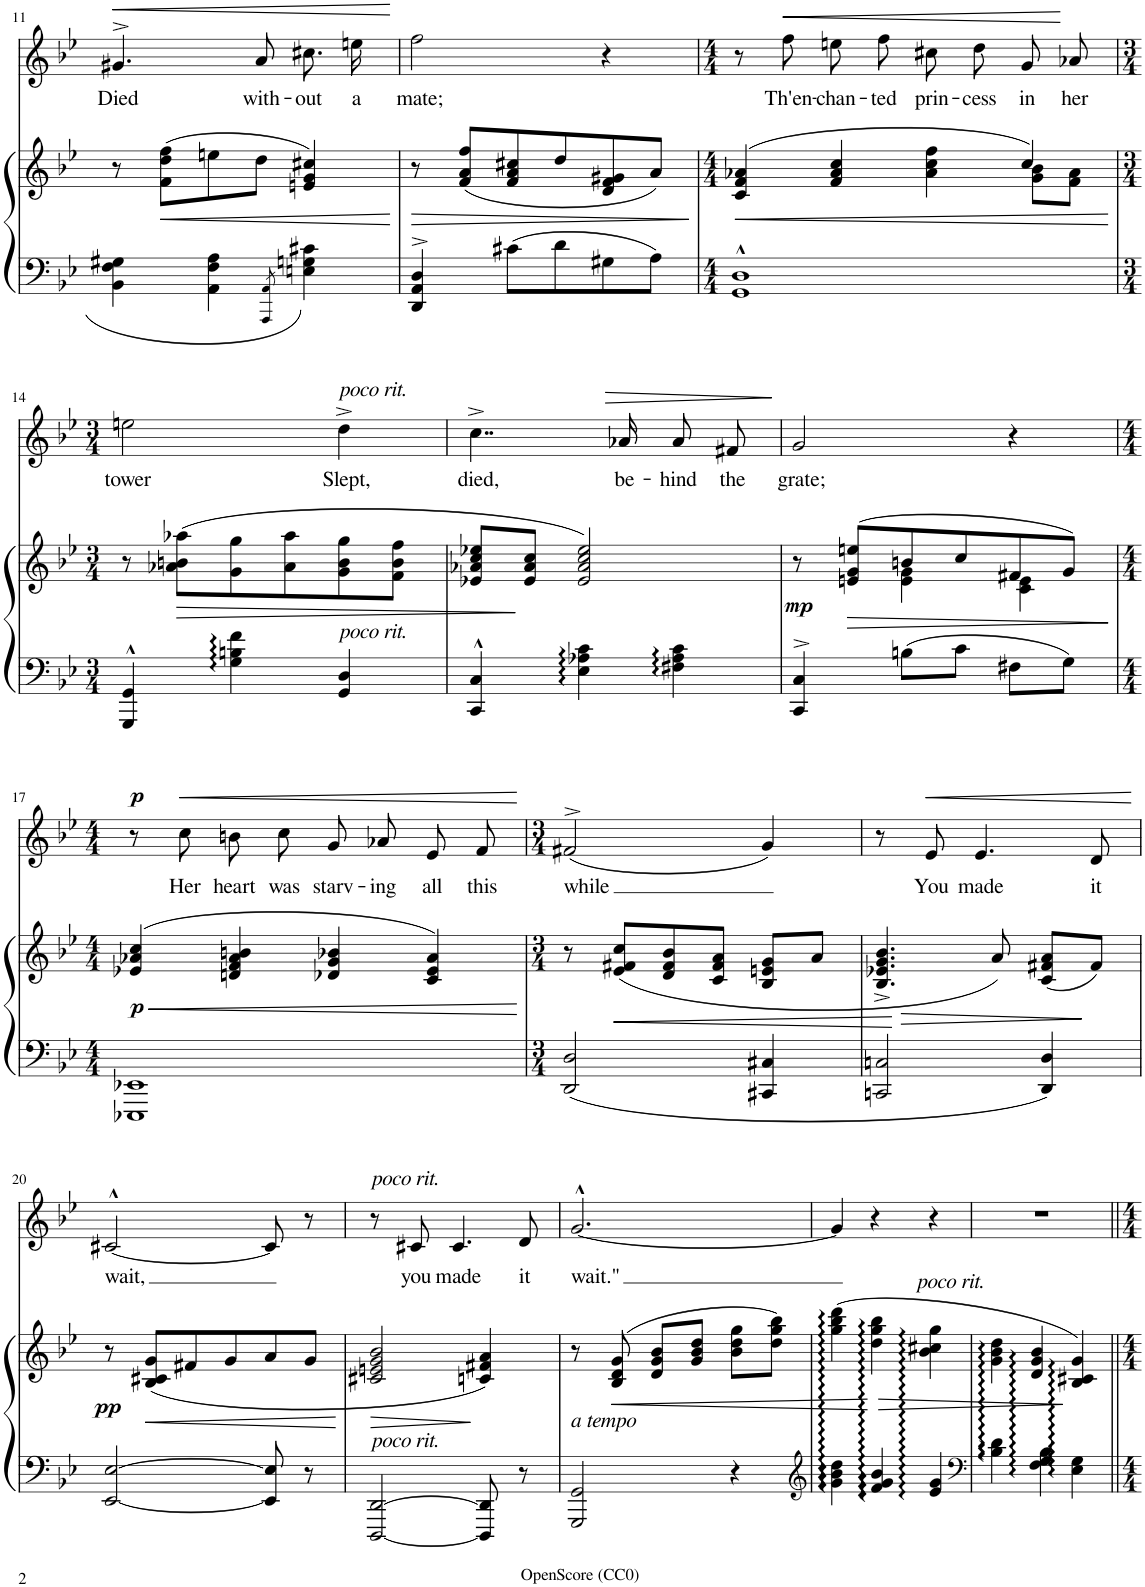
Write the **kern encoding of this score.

**kern	**kern	**dynam	**kern	**text	**dynam
*part2	*part2	*part2	*part1	*part1	*part1
*staff3	*staff2	*staff2/3	*staff1	*staff1	*staff1
*I"Piano	*	*	*I"Voice	*	*
*I'Pno	*	*	*	*	*
!!LO:PB:g=z
*clefF4	*clefG2	*	*clefG2	*	*
*k[b-e-]	*k[b-e-]	*	*k[b-e-]	*	*
*M3/4	*M3/4	*	*M3/4	*	*
=11	=11	=11	=11	=11	=11
!	!	!	!	!LO:LY:b	!LO:HP:b
4BB-\ 4F\ 4G#X\	8r	.	4.g#X^>/	Died	<
!	!	!LO:HP:b	!	!	!
.	(8f\ 8dd\ 8ff\L	<	.	.	.
4AA\ 4F\ 4A\	8een\	.	.	.	.
!	!	!	!	!LO:LY:b	!
.	8dd\J	.	8a/	with-	.
8qAAA/ 8qAA/	.	.	.	.	.
!	!	!	!	!LO:LY:b	!
4En\ 4Gn\ 4c#X\	4en/ 4g/ 4cc#X/)	.	8.cc#X\L	-out	.
!	!	!	!	!LO:LY:b	!
.	.	.	16een\Jk	a	.
.	.	[	.	.	[
=12	=12	=12	=12	=12	=12
!	!	!LO:HP:b	!	!LO:LY:b	!
4DD/^> 4AA/^> 4D/^>	8r	>	2ff\	mate;	.
.	(8f/ 8a/ 8ff/L	.	.	.	.
8c#X\L	8f/ 8a/ 8cc#X/	.	.	.	.
8d\	8dd/	.	.	.	.
8G#X\	8d/ 8f/ 8g#X/	.	4r	.	.
8A\J	8a/J)	.	.	.	.
.	.	]	.	.	.
=13	=13	=13	=13	=13	=13
*M4/4	*M4/4	*	*M4/4	*	*
!	!	!LO:HP:b	!	!	!
*	*^	*	*	*	*
1GG^^ 1D^^	(4c/ 4f/ 4a-X/	2.ryy	<	8r	.	.
!	!	!	!	!	!LO:LY:b	!LO:HP:b
.	.	.	.	8ff\	Th'en-	<
!	!	!	!	!	!LO:LY:b	!
.	4f/ 4a-/ 4cc/	.	.	8een\L	-chan-	.
!	!	!	!	!	!LO:LY:b	!
.	.	.	.	8ff\J	-ted	.
!	!	!	!	!	!LO:LY:b	!
.	4a-\ 4cc\ 4ff\	.	.	8cc#X\L	prin-	.
!	!	!	!	!	!LO:LY:b	!
.	.	.	.	8dd\J	-cess	.
!	!	!	!	!	!LO:LY:b	!
.	4cc/)	8g\ 8b-\L	.	8g/L	in	.
!	!	!	!	!	!LO:LY:b	!
.	.	8f\ 8a-\J	.	8a-X/J	her	[
*	*v	*v	*	*	*	*
.	.	[	.	.	.
!!LO:LB:g=z
=14	=14	=14	=14	=14	=14
*M3/4	*M3/4	*	*M3/4	*	*
!	!	!	!	!LO:LY:b	!
4GGG/^^ 4GG/^^	8r	.	2een\	tower	.
!	!	!LO:HP:b	!	!	!
.	(8a-X\ 8bn\ 8aa-X\L	>	.	.	.
4G\ 4Bn\ 4f\	8g\ 8gg\	.	.	.	.
.	8a-\ 8aa-\	.	.	.	.
!	!	!	!LO:TX:a:i:t=poco rit.	!	!
!	!LO:TX:b:i:t=poco rit.	!	!	!	!
!	!	!	!	!LO:LY:b	!
4GG/ 4D/	8g\ 8b\ 8gg\	.	4dd^\	Slept,	.
.	8f\ 8b\ 8ff\J	.	.	.	.
=15	=15	=15	=15	=15	=15
!	!	!	!	!LO:LY:b	!
*	*	*	*^	*	*
4CC/^^ 4C/^^	8e-X/ 8a-X/ 8cc/ 8ee-X/L	.	4..cc^\	4.ryy	died,	.
.	8e-/ 8a-/ 8cc/J	]	.	.	.	.
4E-\ 4A-X\ 4c\	2e-/ 2a-/ 2cc/ 2ee-/)	.	.	.	.	.
!	!	!	!	!	!	!LO:HP:b
.	.	.	.	8ryy	.	>
!	!	!	!	!	!LO:LY:b	!
.	.	.	16a-X/	.	be-	.
!	!	!	!	!	!LO:LY:b	!
4F#X\ 4A-\ 4c\	.	.	8a-/L	4ryy	-hind	.
!	!	!	!	!	!LO:LY:b	!
.	.	.	8f#X/J	.	the	.
*	*	*	*v	*v	*	*
=16	=16	=16	=16	=16	=16
*	*^	*	*	*	*
!	!	!	!LO:DY:b	!	!LO:LY:b	!
4CC/^> 4C/^>	8r	4ryy	mp	2g/	grate;	.
!	!	!	!LO:HP:b	!	!	!
.	(8en/ 8g/ 8een/L	.	>	.	.	.
8Bn\L	8bn/	4e\ 4g\	.	.	.	.
8c\J	8cc/	.	.	.	.	.
8F#X\L	8f#X/	4c\ 4e\	.	4r	.	.
8G\J	8g/J)	.	.	.	.	.
*	*v	*v	*	*	*	*
.	.	]	.	.	.
!!LO:LB:g=z
=17	=17	=17	=17	=17	=17
*M4/4	*M4/4	*	*M4/4	*	*
!	!	!LO:HP:b	!	!	!
!	!	!LO:DY:n=1:b	!	!	!LO:DY:a
1EEE-X 1EE-X	(>4e-X/ 4a-X/ 4cc/	< p	8r	.	p
!	!	!	!	!LO:LY:b	!LO:HP:b
.	.	.	8cc\	Her	<
!	!	!	!	!LO:LY:b	!
.	4dn/ 4f/ 4a-/ 4bn/	.	8bn\L	heart	.
!	!	!	!	!LO:LY:b	!
.	.	.	8cc\J	was	.
!	!	!	!	!LO:LY:b	!
.	4d-X/ 4g/ 4b-X/	.	8g/L	starv-	.
!	!	!	!	!LO:LY:b	!
.	.	.	8a-X/J	-ing	.
!	!	!	!	!LO:LY:b	!
.	4c/ 4e-/ 4a-/)	.	8e-/L	all	.
!	!	!	!	!LO:LY:b	!
.	.	.	8f/J	this	.
.	.	[	.	.	]
=18	=18	=18	=18	=18	=18
*M3/4	*M3/4	*	*M3/4	*	*
!	!	!	!	!LO:LY:b	!
2DD/ 2D/	8r	.	(2f#X^>/	while	.
.	(<8e-/ 8f#X/ 8cc/L	.	.	.	.
.	8d/ 8f#/ 8b-/	.	.	.	.
.	8c/ 8f#/ 8a/J	.	.	.	.
4CC#X/ 4C#X/	8B-/ 8en/ 8g/L	.	4g/)	.	.
.	8a/J	.	.	.	.
=19	=19	=19	=19	=19	=19
*	*^	*	*	*	*
2CCn/ 2Cn/	4.B-/^ 4.e-X/^ 4.g/^ 4.b-/^	16ryy	.	8r	.	.
!	!	!	!LO:HP:b	!	!	!
.	.	16ryy	>	.	.	.
!	!	!	!	!	!LO:LY:b	!
.	.	8ryy	.	8e-/	You	.
!	!	!	!	!	!LO:LY:b	!
.	.	2ryy	.	4.e-/	made	.
.	8a/)	.	.	.	.	.
4DD/ 4D/	(<8c/ 8f#X/ 8a/L	.	.	.	.	.
!	!	!	!	!	!LO:LY:b	!
.	8f#/J)	.	.	8d/	it	.
*	*v	*v	*	*	*	*
.	.	.	.	.	[
!!LO:LB:g=z
=20	=20	=20	=20	=20	=20
!	!	!LO:DY:b	!	!LO:LY:b	!
[2EE-/ [2E-/	8r	pp	[2c#X^^/	wait,	.
!	!	!LO:HP:b	!	!	!
.	(8B-/ 8c#X/ 8g/L	<	.	.	.
.	8f#X/	.	.	.	.
.	8g/	.	.	.	.
8EE-/] 8E-/]	8a/	.	8c#/]	.	.
8r	8g/J	.	8r	.	.
.	.	]	.	.	.
=21	=21	=21	=21	=21	=21
!	!	!	!LO:TX:a:i:t=poco rit.	!	!
!	!LO:TX:b:i:t=poco rit.	!	!	!	!
!	!	!LO:HP:b	!	!	!
[2DDD/ [2DD/	2c#X/ 2en/ 2g/ 2b-/	>	8r	.	.
!	!	!	!	!LO:LY:b	!
.	.	.	8c#X/	you	.
!	!	!	!	!LO:LY:b	!
.	.	.	4.c#/	made	.
8DDD/] 8DD/]	4cn/ 4f#X/ 4a/)	[	.	.	.
!	!	!	!	!LO:LY:b	!
8r	.	.	8d/	it	.
=22	=22	=22	=22	=22	=22
!	!LO:TX:b:i:t=a tempo	!	!	!	!
!	!	!	!	!LO:LY:b	!
2GGG/ 2GG/	8r	.	[2.g^^/	wait."	.
!	!	!LO:HP:b	!	!	!
.	(8B-/ 8d/ 8g/	<	.	.	.
.	8d/ 8g/ 8b-/L	.	.	.	.
.	8g/ 8b-/ 8dd/J	.	.	.	.
4r	8b-\ 8dd\ 8gg\L	.	.	.	.
.	8dd\ 8gg\ 8bb-\J)	.	.	.	.
=23	=23	=23	=23	=23	=23
*clefG2	*	*	*	*	*
4g\:: 4b-\:: 4dd\::	(4gg\ 4bb-\ 4ddd\	.	4g/]	.	.
4f/:: 4g/:: 4b-/::	4dd\ 4gg\ 4bb-\	]	4r	.	.
!	!LO:TX:a:i:t=poco rit.	!	!	!	!
4e-/ 4g/	4b-\ 4cc#X\ 4gg\	.	4r	.	.
=24	=24	=24	=24	=24	=24
*clefF4	*	*	*	*	*
4B-\:: 4d\::	4g\ 4b-\ 4dd\	.	2.r	.	.
4F\ 4G\ 4B-\	4d/ 4g/ 4b-/	.	.	.	.
4E-\ 4G\	4B-/ 4c#X/ 4g/)	[	.	.	.
=||	=||	=||	=||	=||	=||
*-	*-	*-	*-	*-	*-
